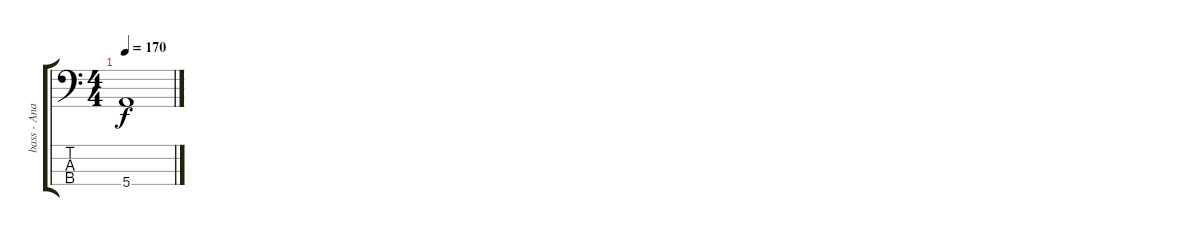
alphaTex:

\track ("bass - Anas" "bass - Ana") {instrument electricbasspick}
\staff {score tabs}
\tuning (G2 D2 A1 E1) {hide}
\ts (4 4)
\tempo 170
\clef f4
\ks c
5.4.1{dy f}
